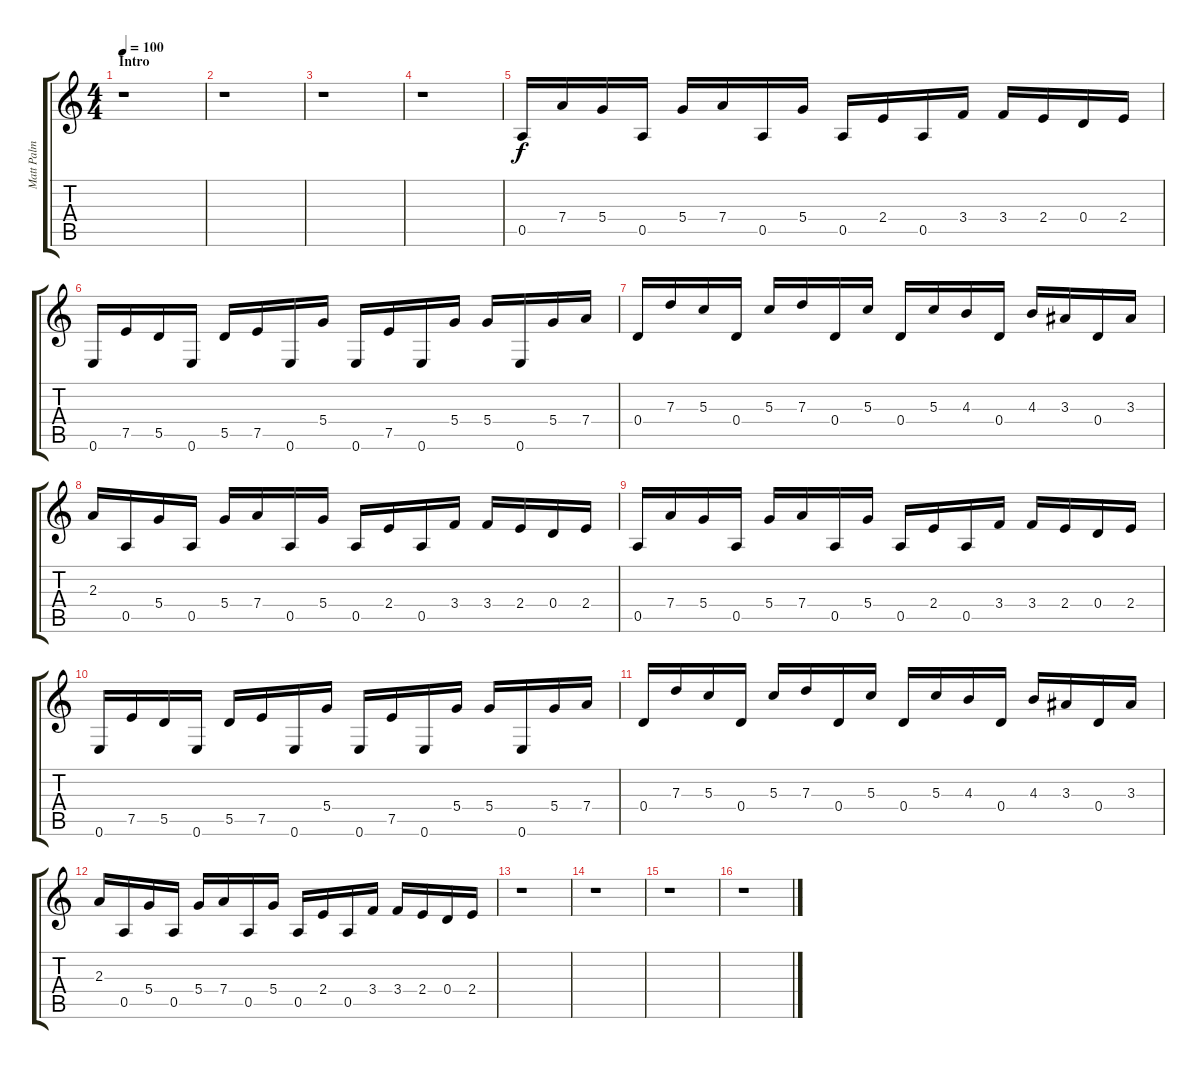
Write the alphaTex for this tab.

\track ("Matt Palm Mute" "Matt Palm ") {instrument electricguitarmuted}
\staff {score tabs}
\tuning (E4 B3 G3 D3 A2 E2) {hide}
\ts (4 4)
\section ("" "Intro")
\tempo 100
\clef g2
\ks c
r.1{dy f instrument electricguitarmuted} |
r.1 |
r.1 |
r.1 |
0.5.16 7.4.16 5.4.16 0.5.16 5.4.16 7.4.16 0.5.16 5.4.16 0.5.16 2.4.16 0.5.16 3.4.16 3.4.16 2.4.16 0.4.16 2.4.16 |
0.6.16 7.5.16 5.5.16 0.6.16 5.5.16 7.5.16 0.6.16 5.4.16 0.6.16 7.5.16 0.6.16 5.4.16 5.4.16 0.6.16 5.4.16 7.4.16 |
0.4.16 7.3.16 5.3.16 0.4.16 5.3.16 7.3.16 0.4.16 5.3.16 0.4.16 5.3.16 4.3.16 0.4.16 4.3.16 3.3.16 0.4.16 3.3.16 |
2.3.16 0.5.16 5.4.16 0.5.16 5.4.16 7.4.16 0.5.16 5.4.16 0.5.16 2.4.16 0.5.16 3.4.16 3.4.16 2.4.16 0.4.16 2.4.16 |
0.5.16 7.4.16 5.4.16 0.5.16 5.4.16 7.4.16 0.5.16 5.4.16 0.5.16 2.4.16 0.5.16 3.4.16 3.4.16 2.4.16 0.4.16 2.4.16 |
0.6.16 7.5.16 5.5.16 0.6.16 5.5.16 7.5.16 0.6.16 5.4.16 0.6.16 7.5.16 0.6.16 5.4.16 5.4.16 0.6.16 5.4.16 7.4.16 |
0.4.16 7.3.16 5.3.16 0.4.16 5.3.16 7.3.16 0.4.16 5.3.16 0.4.16 5.3.16 4.3.16 0.4.16 4.3.16 3.3.16 0.4.16 3.3.16 |
2.3.16 0.5.16 5.4.16 0.5.16 5.4.16 7.4.16 0.5.16 5.4.16 0.5.16 2.4.16 0.5.16 3.4.16 3.4.16 2.4.16 0.4.16 2.4.16 |
r.1 |
r.1 |
r.1 |
r.1
